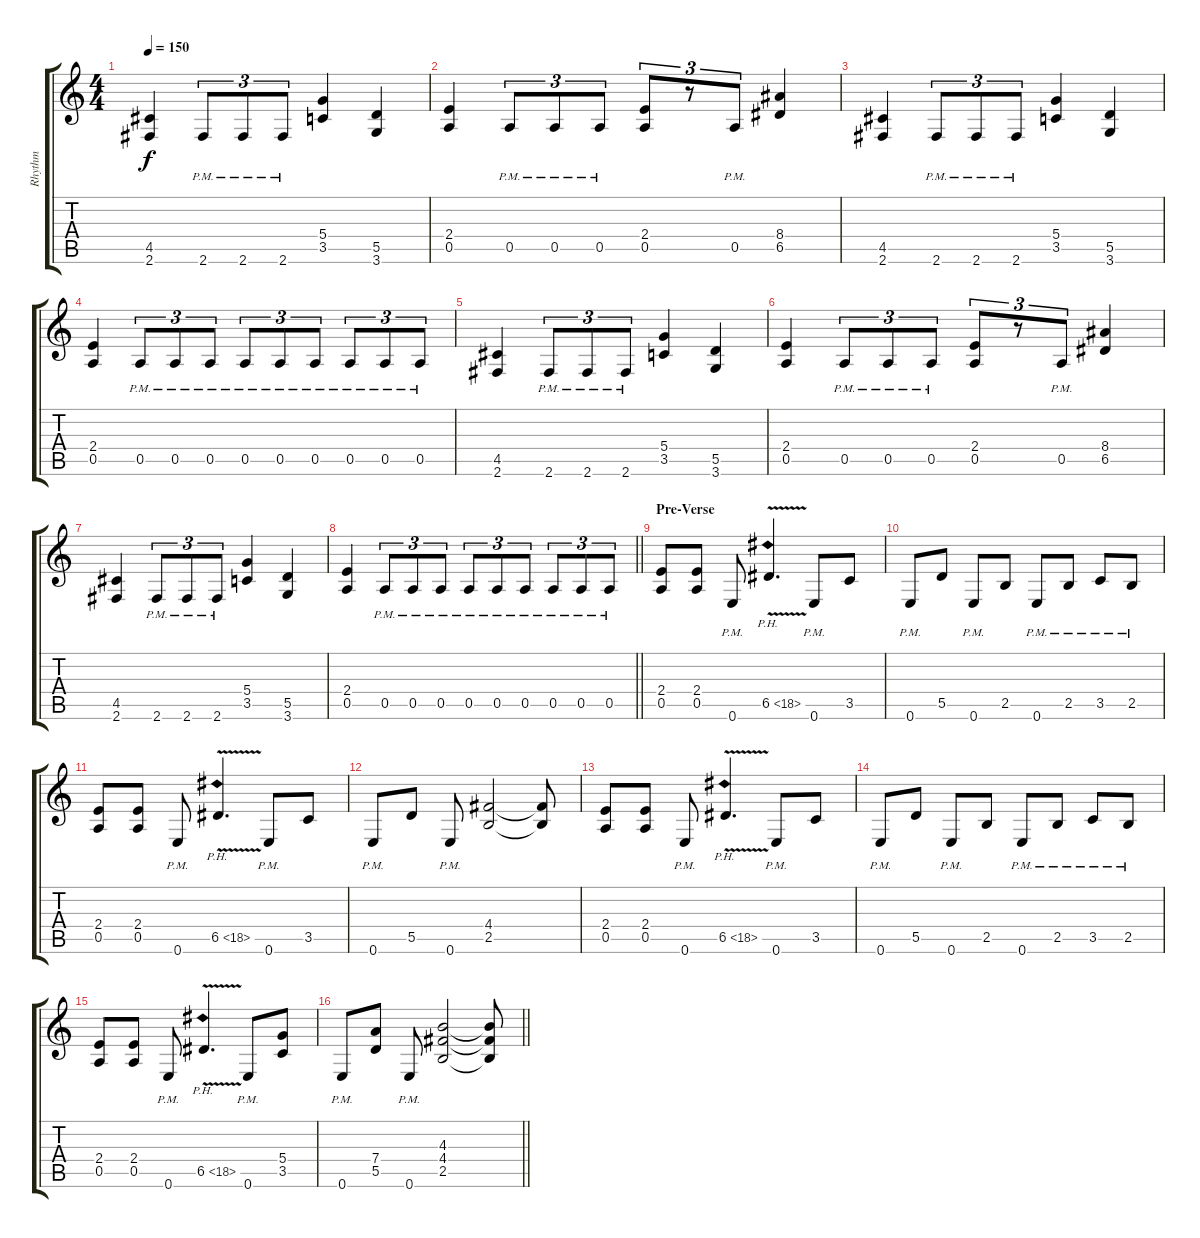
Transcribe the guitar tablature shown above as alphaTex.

\track ("Rhythm" "Rhythm") {instrument distortionguitar}
\staff {score tabs}
\tuning (E4 B3 G3 D3 A2 E2) {hide}
\ts (4 4)
\tempo 150
\clef g2
\ks c
(4.5 2.6).4{dy f} 2.6{pm}.8{tu (3 2)} 2.6{pm}.8{tu (3 2)} 2.6{pm}.8{tu (3 2)} (5.4 3.5).4 (5.5 3.6).4 |
(2.4 0.5).4 0.5{pm}.8{tu (3 2)} 0.5{pm}.8{tu (3 2)} 0.5{pm}.8{tu (3 2)} (2.4 0.5).8{tu (3 2)} r.8{tu (3 2)} 0.5{pm}.8{tu (3 2)} (8.4 6.5).4 |
(4.5 2.6).4 2.6{pm}.8{tu (3 2)} 2.6{pm}.8{tu (3 2)} 2.6{pm}.8{tu (3 2)} (5.4 3.5).4 (5.5 3.6).4 |
(2.4 0.5).4 0.5{pm}.8{tu (3 2)} 0.5{pm}.8{tu (3 2)} 0.5{pm}.8{tu (3 2)} 0.5{pm}.8{tu (3 2)} 0.5{pm}.8{tu (3 2)} 0.5{pm}.8{tu (3 2)} 0.5{pm}.8{tu (3 2)} 0.5{pm}.8{tu (3 2)} 0.5{pm}.8{tu (3 2)} |
(4.5 2.6).4 2.6{pm}.8{tu (3 2)} 2.6{pm}.8{tu (3 2)} 2.6{pm}.8{tu (3 2)} (5.4 3.5).4 (5.5 3.6).4 |
(2.4 0.5).4 0.5{pm}.8{tu (3 2)} 0.5{pm}.8{tu (3 2)} 0.5{pm}.8{tu (3 2)} (2.4 0.5).8{tu (3 2)} r.8{tu (3 2)} 0.5{pm}.8{tu (3 2)} (8.4 6.5).4 |
(4.5 2.6).4 2.6{pm}.8{tu (3 2)} 2.6{pm}.8{tu (3 2)} 2.6{pm}.8{tu (3 2)} (5.4 3.5).4 (5.5 3.6).4 |
\barLineRight lightlight
(2.4 0.5).4 0.5{pm}.8{tu (3 2)} 0.5{pm}.8{tu (3 2)} 0.5{pm}.8{tu (3 2)} 0.5{pm}.8{tu (3 2)} 0.5{pm}.8{tu (3 2)} 0.5{pm}.8{tu (3 2)} 0.5{pm}.8{tu (3 2)} 0.5{pm}.8{tu (3 2)} 0.5{pm}.8{tu (3 2)} |
\section ("" "Pre-Verse")
(2.4 0.5).8 (2.4 0.5).8 0.6{pm}.8 6.5{ph 12 v}.4{d} 0.6{pm}.8 3.5.8 |
0.6{pm}.8 5.5.8 0.6{pm}.8 2.5.8 0.6{pm}.8 2.5{pm}.8 3.5{pm}.8 2.5{pm}.8 |
(2.4 0.5).8 (2.4 0.5).8 0.6{pm}.8 6.5{ph 12 v}.4{d} 0.6{pm}.8 3.5.8 |
0.6{pm}.8 5.5.8 0.6{pm}.8 (4.4 2.5).2 (4.4{t} 2.5{t}).8 |
(2.4 0.5).8 (2.4 0.5).8 0.6{pm}.8 6.5{ph 12 v}.4{d} 0.6{pm}.8 3.5.8 |
0.6{pm}.8 5.5.8 0.6{pm}.8 2.5.8 0.6{pm}.8 2.5{pm}.8 3.5{pm}.8 2.5{pm}.8 |
(2.4 0.5).8 (2.4 0.5).8 0.6{pm}.8 6.5{ph 12 v}.4{d} 0.6{pm}.8 (5.4 3.5).8 |
\barLineRight lightlight
0.6{pm}.8 (7.4 5.5).8 0.6{pm}.8 (4.3 4.4 2.5).2 (4.3{t} 4.4{t} 2.5{t}).8
